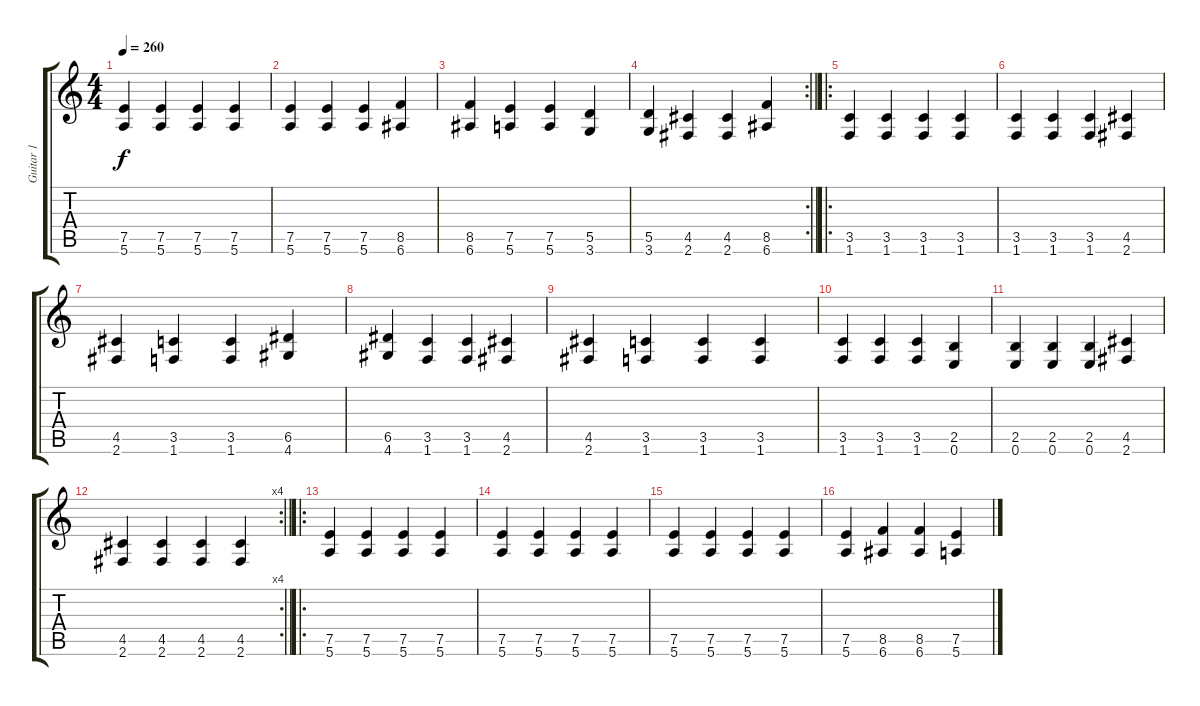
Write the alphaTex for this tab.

\track ("Guitar 1" "Guitar 1") {instrument distortionguitar}
\staff {score tabs}
\tuning (E4 B3 G3 D3 A2 E2) {hide}
\ts (4 4)
\tempo 260
\clef g2
\ks c
(7.5 5.6).4{dy f} (7.5 5.6).4 (7.5 5.6).4 (7.5 5.6).4 |
(7.5 5.6).4 (7.5 5.6).4 (7.5 5.6).4 (8.5 6.6).4 |
(8.5 6.6).4 (7.5 5.6).4 (7.5 5.6).4 (5.5 3.6).4 |
\rc 2
\barLineRight lightlight
(5.5 3.6).4 (4.5 2.6).4 (4.5 2.6).4 (8.5 6.6).4 |
\ro
\section ("" "")
(3.5 1.6).4 (3.5 1.6).4 (3.5 1.6).4 (3.5 1.6).4 |
(3.5 1.6).4 (3.5 1.6).4 (3.5 1.6).4 (4.5 2.6).4 |
(4.5 2.6).4 (3.5 1.6).4 (3.5 1.6).4 (6.5 4.6).4 |
(6.5 4.6).4 (3.5 1.6).4 (3.5 1.6).4 (4.5 2.6).4 |
(4.5 2.6).4 (3.5 1.6).4 (3.5 1.6).4 (3.5 1.6).4 |
(3.5 1.6).4 (3.5 1.6).4 (3.5 1.6).4 (2.5 0.6).4 |
(2.5 0.6).4 (2.5 0.6).4 (2.5 0.6).4 (4.5 2.6).4 |
\rc 4
\barLineRight lightlight
(4.5 2.6).4 (4.5 2.6).4 (4.5 2.6).4 (4.5 2.6).4 |
\ro
\section ("" "")
(7.5 5.6).4 (7.5 5.6).4 (7.5 5.6).4 (7.5 5.6).4 |
(7.5 5.6).4 (7.5 5.6).4 (7.5 5.6).4 (7.5 5.6).4 |
(7.5 5.6).4 (7.5 5.6).4 (7.5 5.6).4 (7.5 5.6).4 |
(7.5 5.6).4 (8.5 6.6).4 (8.5 6.6).4 (7.5 5.6).4
